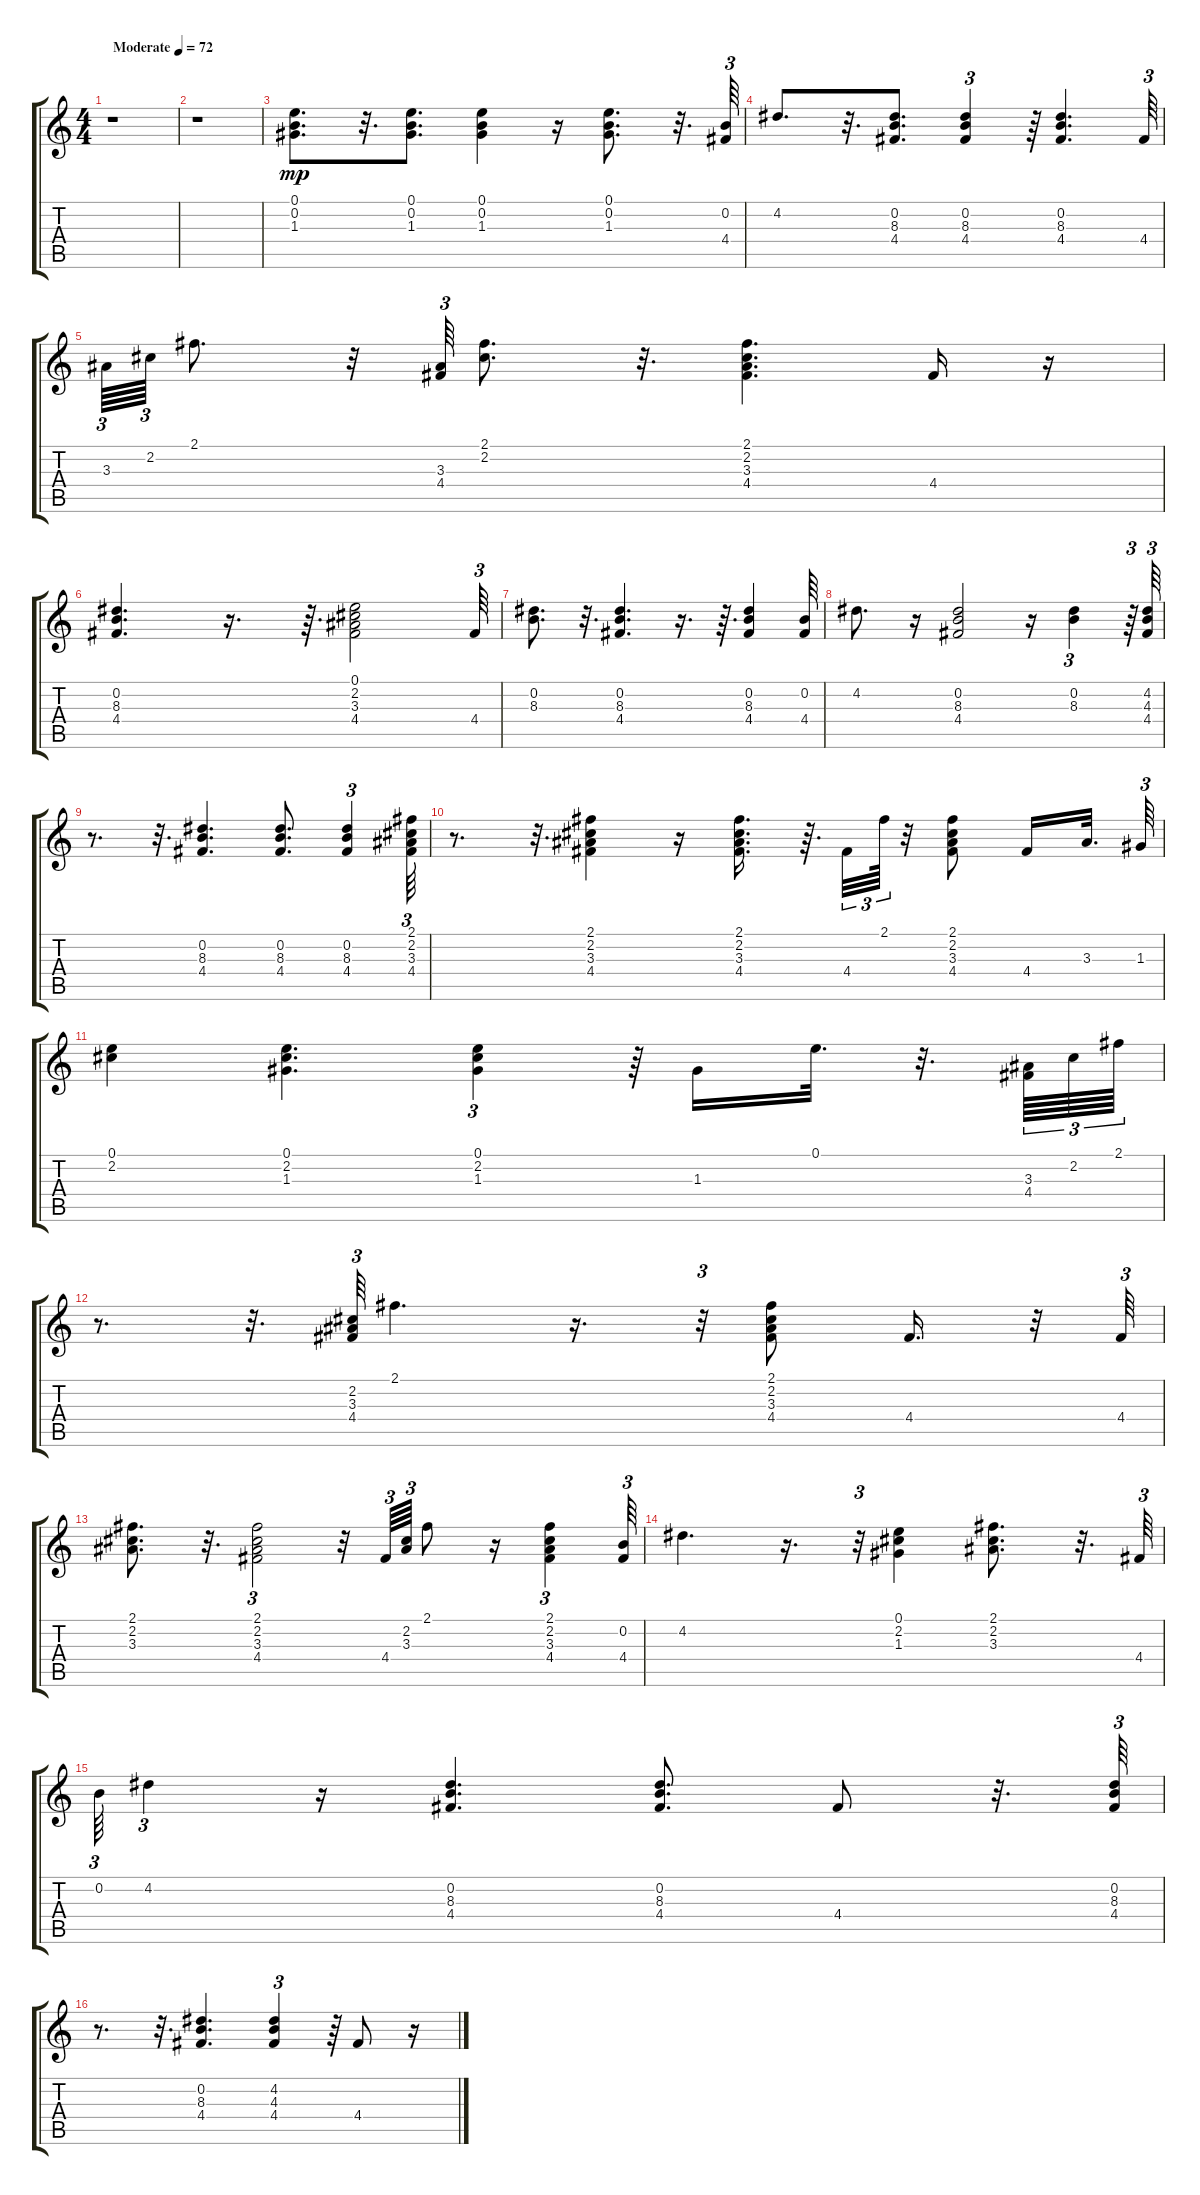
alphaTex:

\track "" {instrument acousticguitarnylon}
\staff {score tabs}
\tuning (E4 B3 G3 D3 A2 E2) {hide}
\ts (4 4)
\tempo (72 "Moderate")
\clef g2
\ks c
r.1{dy mp instrument acousticguitarnylon} |
r.1 |
(0.1 0.2 1.3).8{d} r.32{d} (0.1 0.2 1.3).8{d} (0.1 0.2 1.3).4 r.16 (0.1 0.2 1.3).8{d} r.32{d} (0.2 4.4).64{tu (3 2)} |
4.2.8{d} r.32{d} (0.2 8.3 4.4).8{d} (0.2 8.3 4.4).4{tu (3 2)} r.64 (0.2 8.3 4.4).4{d} 4.4.64{tu (3 2)} |
3.3.64{tu (3 2)} 2.2.64{tu (3 2)} 2.1.8{d} r.32 (3.3 4.4).64{tu (3 2)} (2.1 2.2).8{d} r.32{d} (2.1 2.2 3.3 4.4).4{d} 4.4.16 r.16 |
(0.2 8.3 4.4).4{d} r.16{d} r.64{d} (0.1 2.2 3.3 4.4).2 4.4.64{tu (3 2)} |
(0.2 8.3).8{d} r.32{d} (0.2 8.3 4.4).4{d} r.16{d} r.64{d} (0.2 8.3 4.4).4 (0.2 4.4).64 |
4.2.8{d} r.16 (0.2 8.3 4.4).2 r.16 (0.2 8.3).4{tu (3 2)} r.64{tu (3 2)} (4.2 4.3 4.4).64{tu (3 2)} |
r.8{d} r.32{d} (0.2 8.3 4.4).4{d} (0.2 8.3 4.4).8{d} (0.2 8.3 4.4).4{tu (3 2)} (2.1 2.2 3.3 4.4).64{tu (3 2)} |
r.8{d} r.32{d} (2.1 2.2 3.3 4.4).4 r.16 (2.1 2.2 3.3 4.4).16{d} r.64{d} 4.4.32{tu (3 2)} 2.1.64{tu (3 2)} r.32 (2.1 2.2 3.3 4.4).8 4.4.16 3.3.32{d} 1.3.64{tu (3 2)} |
(0.1 2.2).4 (0.1 2.2 1.3).4{d} (0.1 2.2 1.3).4{tu (3 2)} r.64 1.3.16 0.1.32{d} r.32{d} (3.3 4.4).64{tu (3 2)} 2.2.64{tu (3 2)} 2.1.64{tu (3 2)} |
r.8{d} r.32{d} (2.2 3.3 4.4).64{tu (3 2)} 2.1.4{d} r.16{d} r.32{tu (3 2)} (2.1 2.2 3.3 4.4).8 4.4.16{d} r.32 4.4.64{tu (3 2)} |
(2.1 2.2 3.3).8{d} r.32{d} (2.1 2.2 3.3 4.4).2{tu (3 2)} r.32 4.4.64{tu (3 2)} (2.2 3.3).64{tu (3 2)} 2.1.8 r.16 (2.1 2.2 3.3 4.4).4{tu (3 2)} (0.2 4.4).64{tu (3 2)} |
4.2.4{d} r.16{d} r.32{tu (3 2)} (0.1 2.2 1.3).4 (2.1 2.2 3.3).8{d} r.32{d} 4.4.64{tu (3 2)} |
0.2.64{tu (3 2)} 4.2.4{tu (3 2)} r.16 (0.2 8.3 4.4).4{d} (0.2 8.3 4.4).8{d} 4.4.8 r.32{d} (0.2 8.3 4.4).64{tu (3 2)} |
r.8{d} r.32{d} (0.2 8.3 4.4).4{d} (4.2 4.3 4.4).4{tu (3 2)} r.64 4.4.8 r.16
